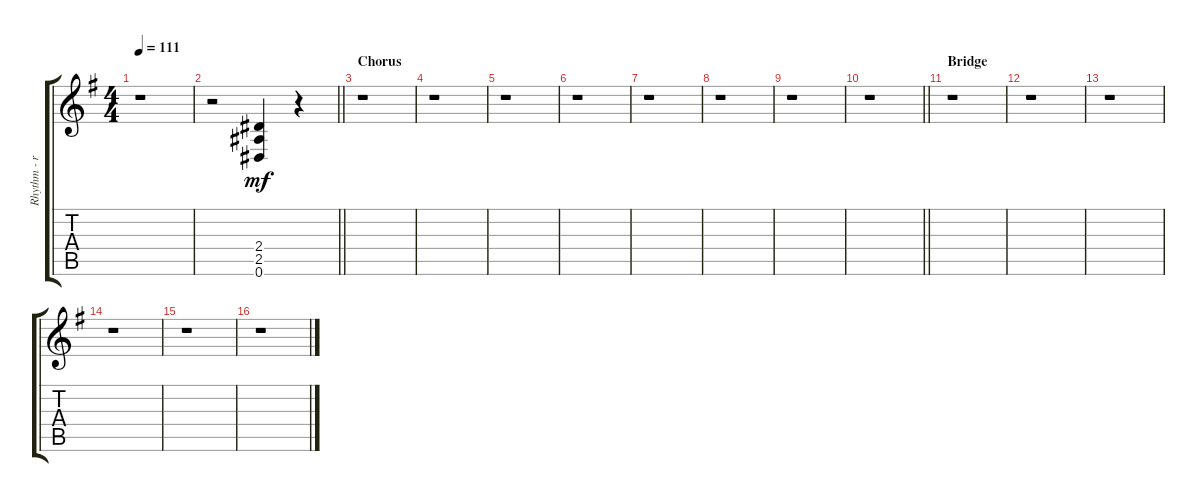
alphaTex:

\track ("Rhythm - right" "Rhythm - r") {instrument distortionguitar}
\staff {score tabs}
\tuning (Eb4 Bb3 Gb3 Db3 Ab2 Eb2) {hide}
\ts (4 4)
\tempo 111
\clef g2
\ks g
r.1{dy mf} |
\barLineRight lightlight
r.2 (2.4 2.5 0.6).4 r.4 |
\section ("" "Chorus")
r.1 |
r.1 |
r.1 |
r.1 |
r.1 |
r.1 |
r.1 |
\barLineRight lightlight
r.1 |
\section ("" "Bridge")
r.1 |
r.1 |
r.1 |
r.1 |
r.1 |
r.1
